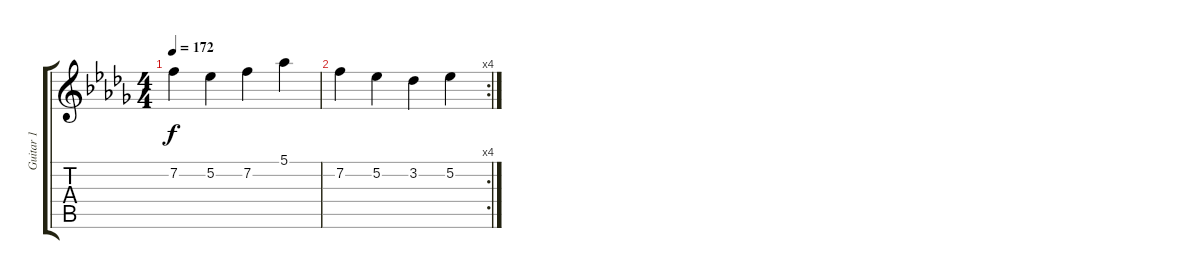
\track ("Guitar 1" "Guitar 1") {instrument distortionguitar}
\staff {score tabs}
\tuning (Eb4 Bb3 Gb3 Db3 Ab2 Eb2) {hide}
\ts (4 4)
\tempo 172
\clef g2
\ks db
7.2.4{dy f} 5.2.4 7.2.4 5.1.4 |
\rc 4
7.2.4 5.2.4 3.2.4 5.2.4
